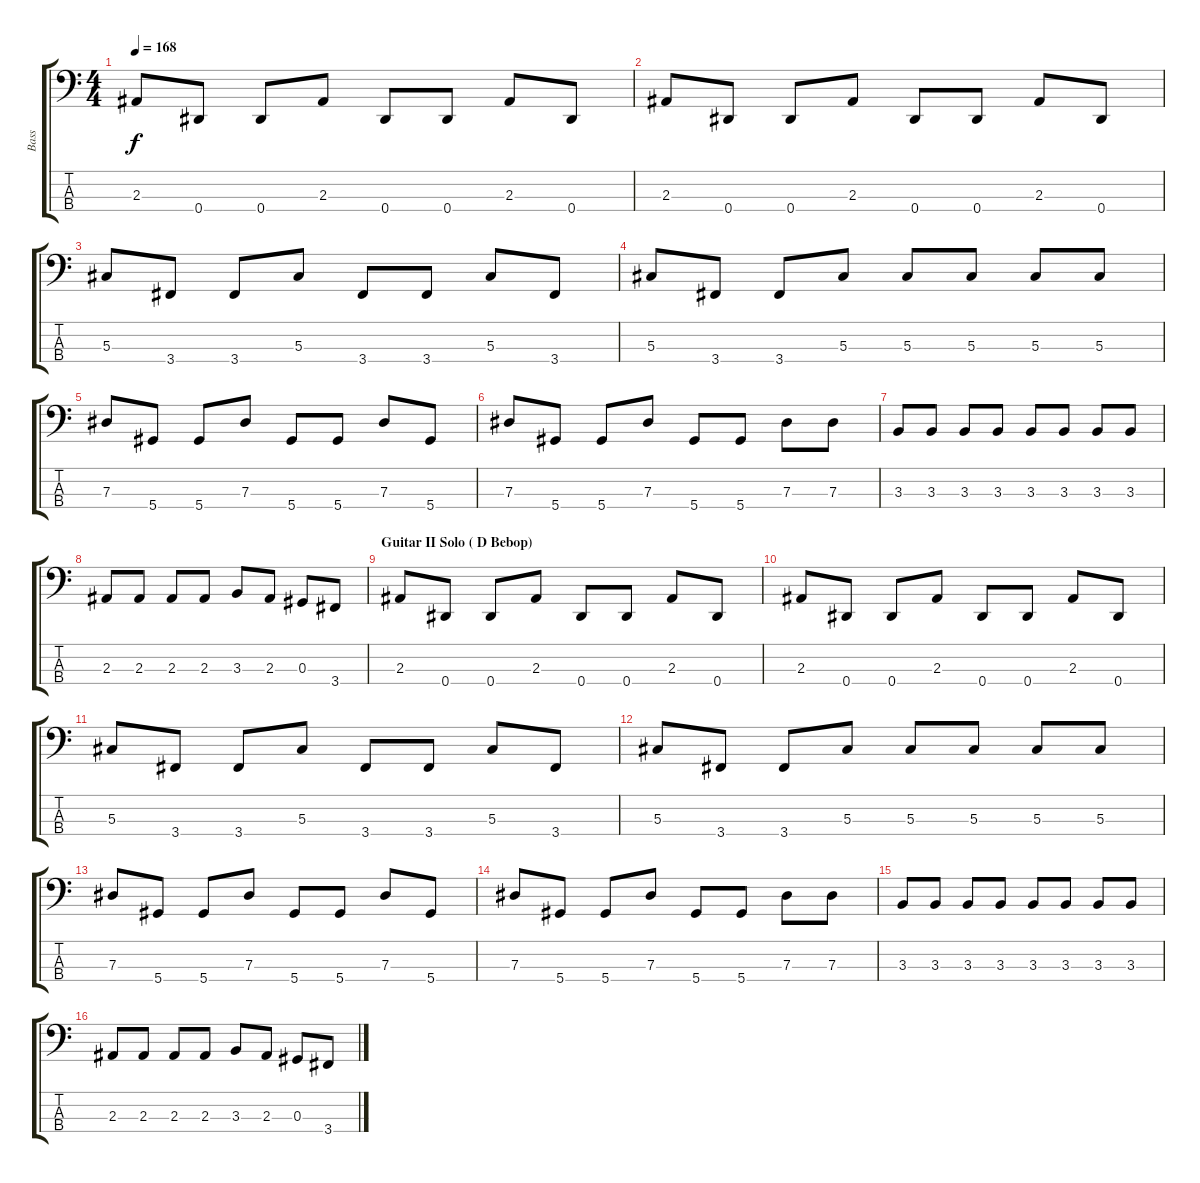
\track ("Bass" "Bass") {instrument electricbassfinger}
\staff {score tabs}
\tuning (Gb2 Db2 Ab1 Eb1) {hide}
\ts (4 4)
\tempo 168
\clef f4
\ks c
2.3.8{dy f} 0.4.8 0.4.8 2.3.8 0.4.8 0.4.8 2.3.8 0.4.8 |
2.3.8 0.4.8 0.4.8 2.3.8 0.4.8 0.4.8 2.3.8 0.4.8 |
5.3.8 3.4.8 3.4.8 5.3.8 3.4.8 3.4.8 5.3.8 3.4.8 |
5.3.8 3.4.8 3.4.8 5.3.8 5.3.8 5.3.8 5.3.8 5.3.8 |
7.3.8 5.4.8 5.4.8 7.3.8 5.4.8 5.4.8 7.3.8 5.4.8 |
7.3.8 5.4.8 5.4.8 7.3.8 5.4.8 5.4.8 7.3.8 7.3.8 |
3.3.8 3.3.8 3.3.8 3.3.8 3.3.8 3.3.8 3.3.8 3.3.8 |
2.3.8 2.3.8 2.3.8 2.3.8 3.3.8 2.3.8 0.3.8 3.4.8 |
\section ("" "Guitar II Solo ( D Bebop)")
2.3.8 0.4.8 0.4.8 2.3.8 0.4.8 0.4.8 2.3.8 0.4.8 |
2.3.8 0.4.8 0.4.8 2.3.8 0.4.8 0.4.8 2.3.8 0.4.8 |
5.3.8 3.4.8 3.4.8 5.3.8 3.4.8 3.4.8 5.3.8 3.4.8 |
5.3.8 3.4.8 3.4.8 5.3.8 5.3.8 5.3.8 5.3.8 5.3.8 |
7.3.8 5.4.8 5.4.8 7.3.8 5.4.8 5.4.8 7.3.8 5.4.8 |
7.3.8 5.4.8 5.4.8 7.3.8 5.4.8 5.4.8 7.3.8 7.3.8 |
3.3.8 3.3.8 3.3.8 3.3.8 3.3.8 3.3.8 3.3.8 3.3.8 |
2.3.8 2.3.8 2.3.8 2.3.8 3.3.8 2.3.8 0.3.8 3.4.8
